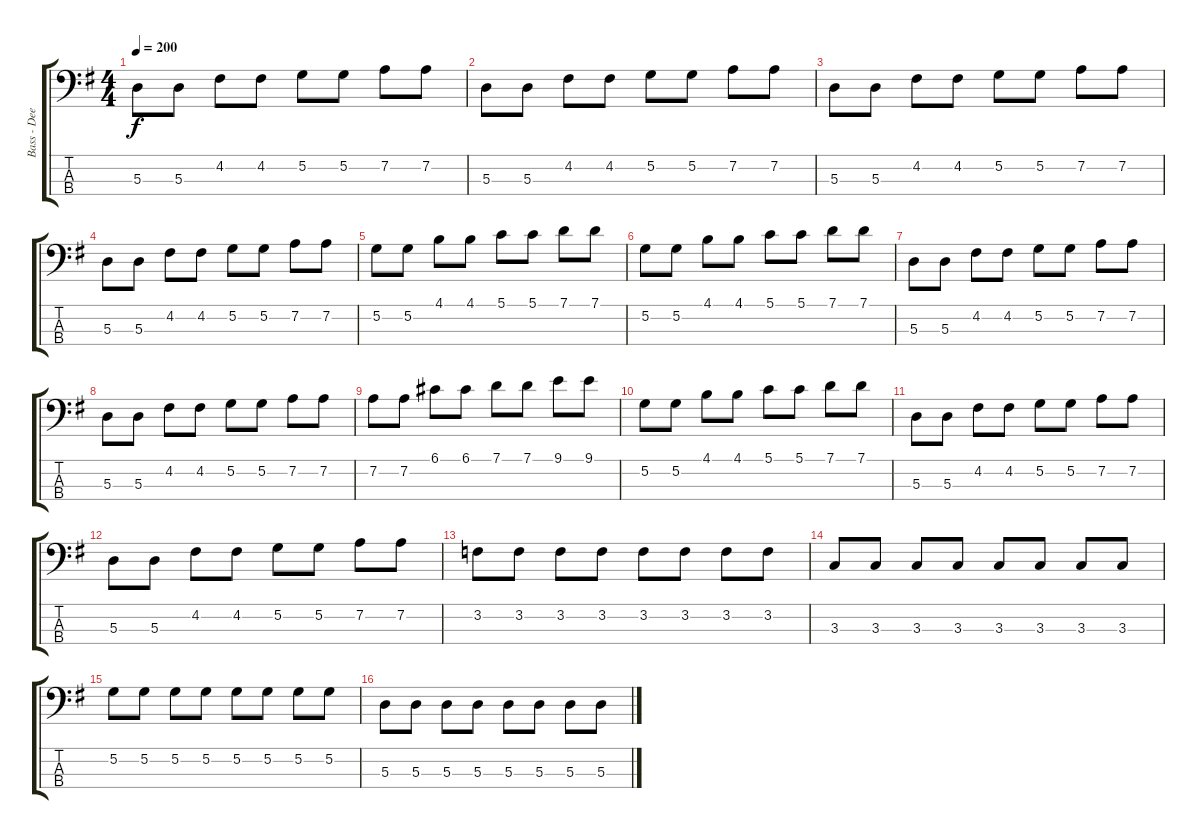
\track ("Bass - Dee Dee Ramone" "Bass - Dee") {instrument electricbasspick}
\staff {score tabs}
\tuning (G2 D2 A1 E1) {hide}
\ts (4 4)
\tempo 200
\clef f4
\ks g
5.3.8{dy f} 5.3.8 4.2.8 4.2.8 5.2.8 5.2.8 7.2.8 7.2.8 |
5.3.8 5.3.8 4.2.8 4.2.8 5.2.8 5.2.8 7.2.8 7.2.8 |
5.3.8 5.3.8 4.2.8 4.2.8 5.2.8 5.2.8 7.2.8 7.2.8 |
5.3.8 5.3.8 4.2.8 4.2.8 5.2.8 5.2.8 7.2.8 7.2.8 |
5.2.8 5.2.8 4.1.8 4.1.8 5.1.8 5.1.8 7.1.8 7.1.8 |
5.2.8 5.2.8 4.1.8 4.1.8 5.1.8 5.1.8 7.1.8 7.1.8 |
5.3.8 5.3.8 4.2.8 4.2.8 5.2.8 5.2.8 7.2.8 7.2.8 |
5.3.8 5.3.8 4.2.8 4.2.8 5.2.8 5.2.8 7.2.8 7.2.8 |
7.2.8 7.2.8 6.1.8 6.1.8 7.1.8 7.1.8 9.1.8 9.1.8 |
5.2.8 5.2.8 4.1.8 4.1.8 5.1.8 5.1.8 7.1.8 7.1.8 |
5.3.8 5.3.8 4.2.8 4.2.8 5.2.8 5.2.8 7.2.8 7.2.8 |
5.3.8 5.3.8 4.2.8 4.2.8 5.2.8 5.2.8 7.2.8 7.2.8 |
3.2.8 3.2.8 3.2.8 3.2.8 3.2.8 3.2.8 3.2.8 3.2.8 |
3.3.8 3.3.8 3.3.8 3.3.8 3.3.8 3.3.8 3.3.8 3.3.8 |
5.2.8 5.2.8 5.2.8 5.2.8 5.2.8 5.2.8 5.2.8 5.2.8 |
5.3.8 5.3.8 5.3.8 5.3.8 5.3.8 5.3.8 5.3.8 5.3.8
